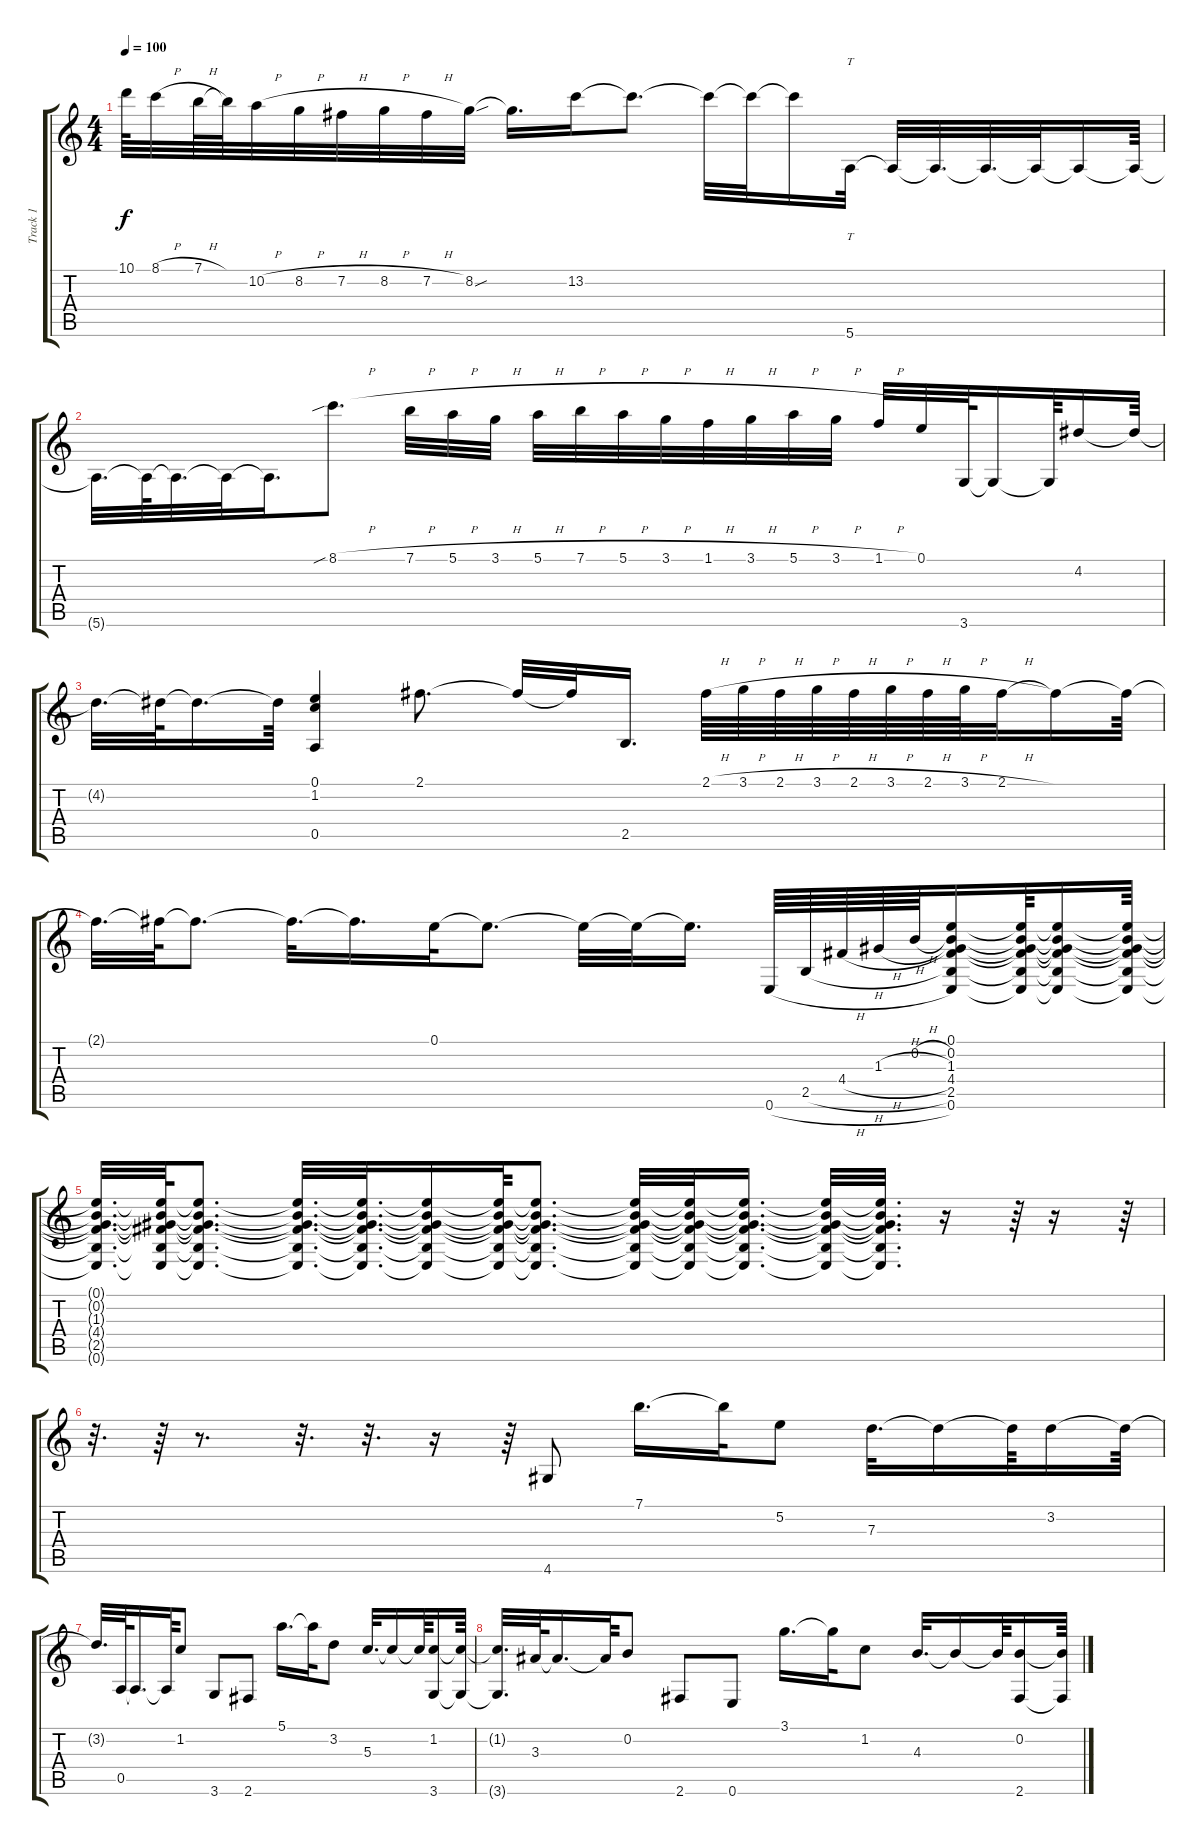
\track ("Track 1" "Track 1") {instrument acousticguitarsteel}
\staff {score tabs}
\tuning (E4 B3 G3 D3 A2 E2) {hide}
\ts (4 4)
\tempo 100
\clef g2
\ks c
10.1{t}.64{dy f} 8.1{h}.32 7.1{h}.64 7.1{t}.64 10.2{h}.32 8.2{h}.32 7.2{h}.32 8.2{h}.32 7.2{h}.32 8.2{sou}.32 8.2{t}.16{d} 13.2.16 13.2{t}.8{d} 13.2{t}.32 13.2{t}.32 13.2{t}.16 5.6.32{tt} 5.6{t}.32 5.6{t}.32{d} 5.6{t}.32{d} 5.6{t}.32 5.6{t}.16 5.6{t}.64 |
5.6{t}.32{d} 5.6{t}.64 5.6{t}.32{d} 5.6{t}.32 5.6{t}.16{d} 8.1{sib h}.8{d} 7.1{h}.32 5.1{h}.32 3.1{h}.32 5.1{h}.32 7.1{h}.32 5.1{h}.32 3.1{h}.32 1.1{h}.32 3.1{h}.32 5.1{h}.32 3.1{h}.32 1.1{h}.32 0.1.32 3.6.64 3.6{t}.16 3.6{t}.64 4.2.16 4.2{t}.64 |
4.2{t}.32{d} 4.2{t}.64 4.2{t}.16{d} 4.2{t}.64 (0.1 1.2 0.5).4 2.1.8{d} 2.1{t}.32 2.1{t}.32 2.5.16{d} 2.1{h}.64 3.1{h}.64 2.1{h}.64 3.1{h}.64 2.1{h}.64 3.1{h}.64 2.1{h}.64 3.1{h}.64 2.1{h}.32 2.1{t}.16 2.1{t}.64 |
2.1{t}.32{d} 2.1{t}.64 2.1{t}.8{d} 2.1{t}.32{d} 2.1{t}.16{d} 0.1.32 0.1{t}.8{d} 0.1{t}.32 0.1{t}.32 0.1{t}.16{d} 0.6{h}.64 2.5{h}.64 4.4{h}.64 1.3{h}.64 0.2{h}.64 (0.1 0.2 1.3 4.4 2.5 0.6).16 (0.1{t} 0.2{t} 1.3{t} 4.4{t} 2.5{t} 0.6{t}).64 (0.1{t} 0.2{t} 1.3{t} 4.4{t} 2.5{t} 0.6{t}).16 (0.1{t} 0.2{t} 1.3{t} 4.4{t} 2.5{t} 0.6{t}).64 |
(0.1{t} 0.2{t} 1.3{t} 4.4{t} 2.5{t} 0.6{t}).32{d} (0.1{t} 0.2{t} 1.3{t} 4.4{t} 2.5{t} 0.6{t}).64 (0.1{t} 0.2{t} 1.3{t} 4.4{t} 2.5{t} 0.6{t}).8{d} (0.1{t} 0.2{t} 1.3{t} 4.4{t} 2.5{t} 0.6{t}).32{d} (0.1{t} 0.2{t} 1.3{t} 4.4{t} 2.5{t} 0.6{t}).32{d} (0.1{t} 0.2{t} 1.3{t} 4.4{t} 2.5{t} 0.6{t}).16 (0.1{t} 0.2{t} 1.3{t} 4.4{t} 2.5{t} 0.6{t}).64 (0.1{t} 0.2{t} 1.3{t} 4.4{t} 2.5{t} 0.6{t}).8{d} (0.1{t} 0.2{t} 1.3{t} 4.4{t} 2.5{t} 0.6{t}).32 (0.1{t} 0.2{t} 1.3{t} 4.4{t} 2.5{t} 0.6{t}).32 (0.1{t} 0.2{t} 1.3{t} 4.4{t} 2.5{t} 0.6{t}).16{d} (0.1{t} 0.2{t} 1.3{t} 4.4{t} 2.5{t} 0.6{t}).32 (0.1{t} 0.2{t} 1.3{t} 4.4{t} 2.5{t} 0.6{t}).32{d} r.16 r.64 r.16 r.64 |
r.32{d} r.64 r.8{d} r.32{d} r.32{d} r.16 r.64 4.6.8 7.1.16{d} 7.1{t}.32 5.2.8 7.3.32{d} 7.3{t}.16 7.3{t}.64 3.2.16 3.2{t}.64 |
3.2{t}.32{d} 0.5.64 0.5{t}.16{d} 0.5{t}.64 1.2.8 3.6.8 2.6.8 5.1.16{d} 5.1{t}.32 3.2.8 5.3.32{d} 5.3{t}.16 5.3{t}.64 (1.2 3.6).16 (1.2{t} 3.6{t}).64 |
(1.2{t} 3.6{t}).32{d} 3.3.64 3.3{t}.16{d} 3.3{t}.64 0.2.8 2.6.8 0.6.8 3.1.16{d} 3.1{t}.32 1.2.8 4.3.32{d} 4.3{t}.16 4.3{t}.64 (0.2 2.6).16 (0.2{t} 2.6{t}).64
